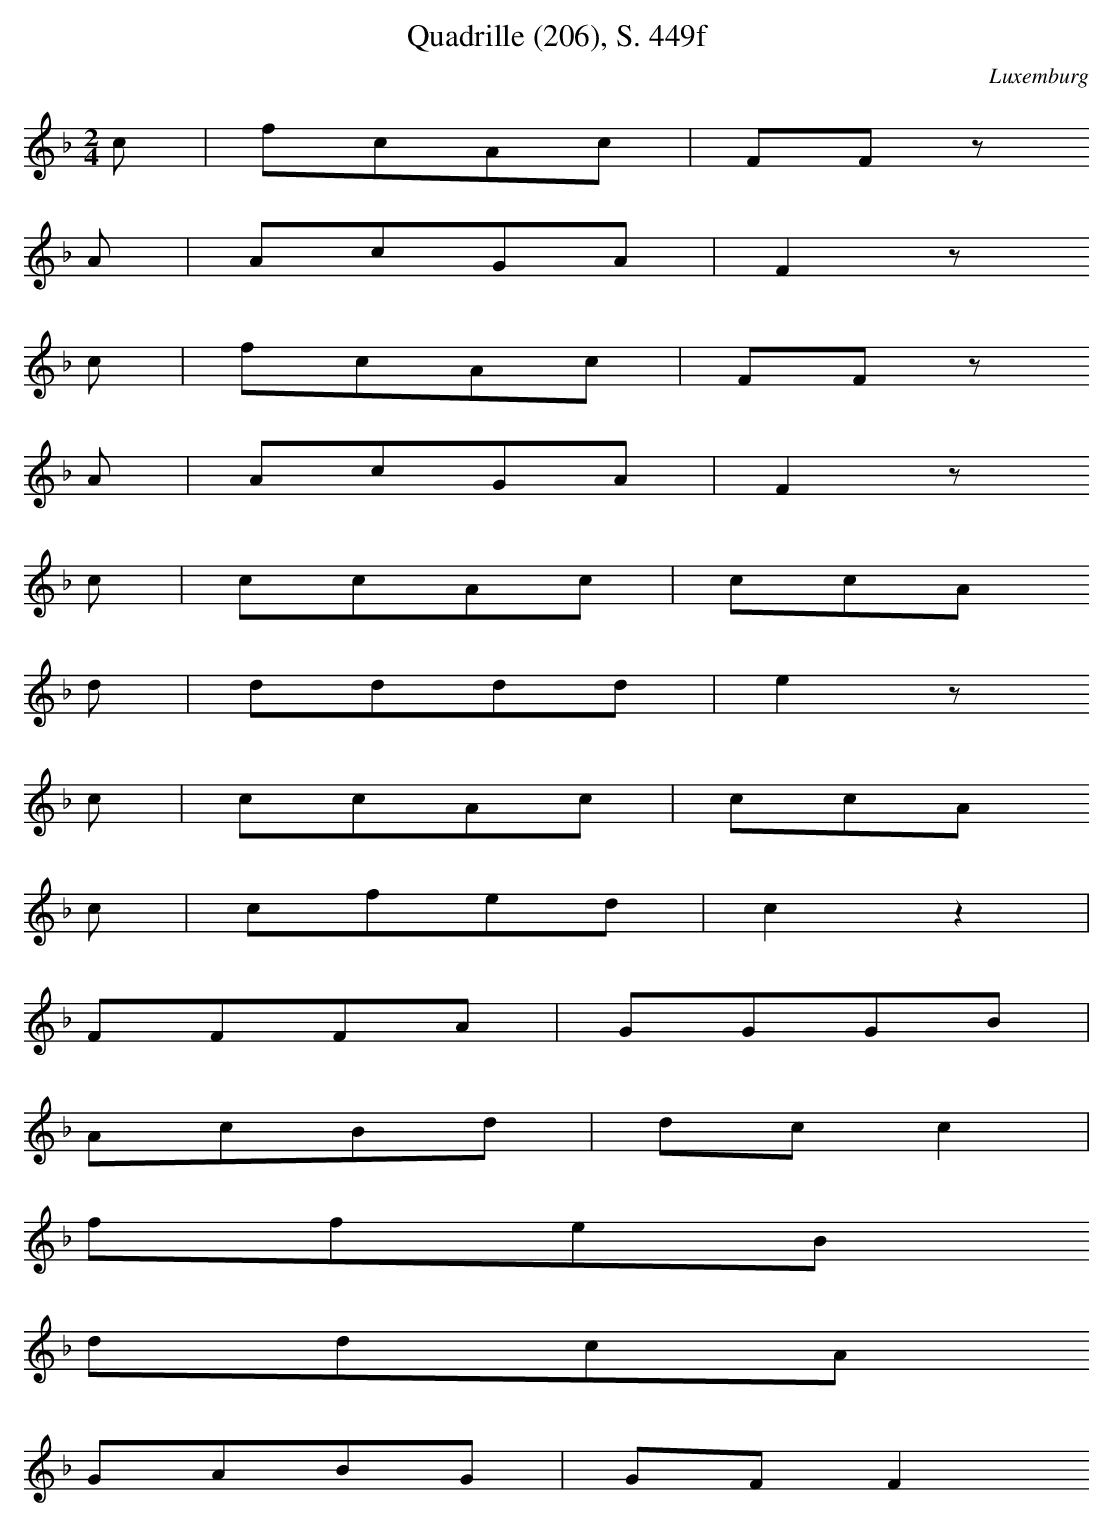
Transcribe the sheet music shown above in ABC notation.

X:1
T: Quadrille (206), S. 449f
O: Luxemburg
M: 2/4
L: 1/8
K: F
c | fcAc | FFz
A | AcGA | F2z
c | fcAc | FFz
A | AcGA | F2z
c | ccAc | ccA
d | dddd | e2z
c | ccAc | ccA
c | cfed | c2z2 |
FFFA | GGGB |
AcBd | dcc2 |
ffeB
ddcA
GABG | GFF2
